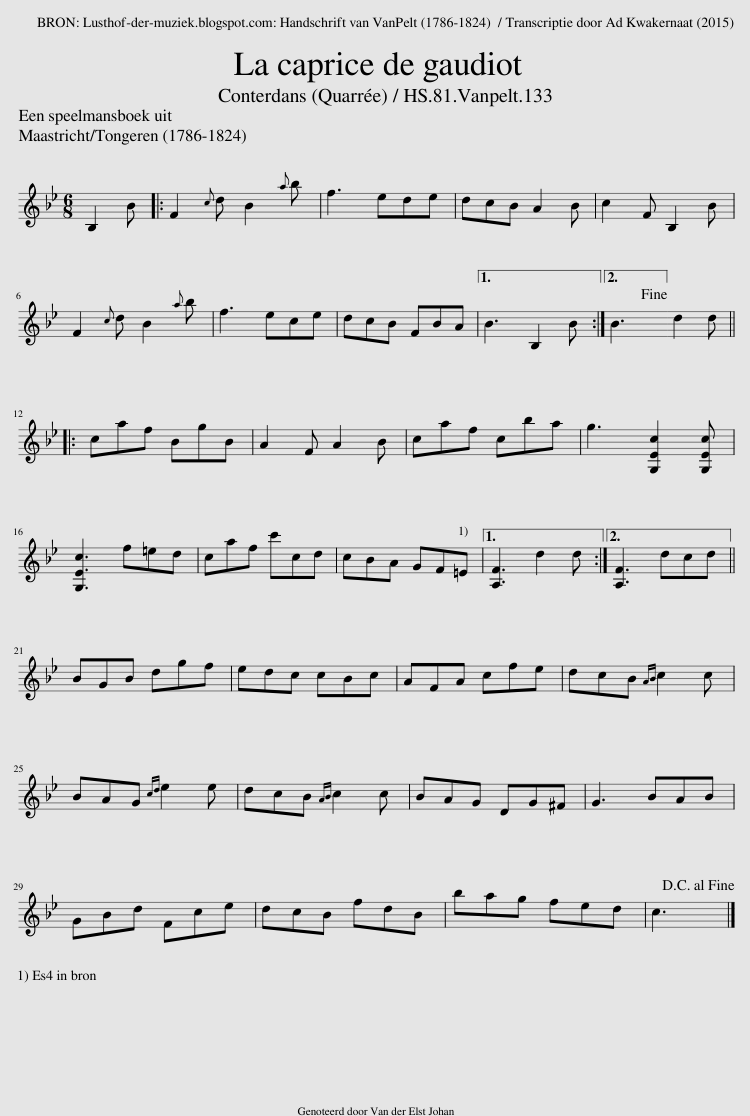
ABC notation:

X:1
L:1/8
Q:1/4=180
M:6/8
I:linebreak $
K:Bb
V:1 treble
V:1
 B,2 B |: F2{c} d B2{a} b | f3 ede | dcB A2 B | c2 F B,2 B |$ %5
 F2{c} d B2{a} b | f3 ece | dcB FBA |1 B3 B,2 B :|2 B3!fine! || %10
 d2 d |:$ caf BgB | A2 F A2 B | caf cba | g3 [G,Ec]2 [G,Ec] |$ %15
 [G,Ec]3 f=ed | caf c'cd | cBA GF=E |1 [A,F]3 d2 d :|2 [A,F]3 dcd ||$ %20
 BGB dgf | edc cBc | AFA cfe | dcB{AB} c2 c |$ BAG{cd} e2 e | %25
 dcB{AB} c2 c | BAG DG^F | G3 BAB |$ GBd Fce | dcB fdB | %30
 bag fed | c3!D.C.! |] %32
